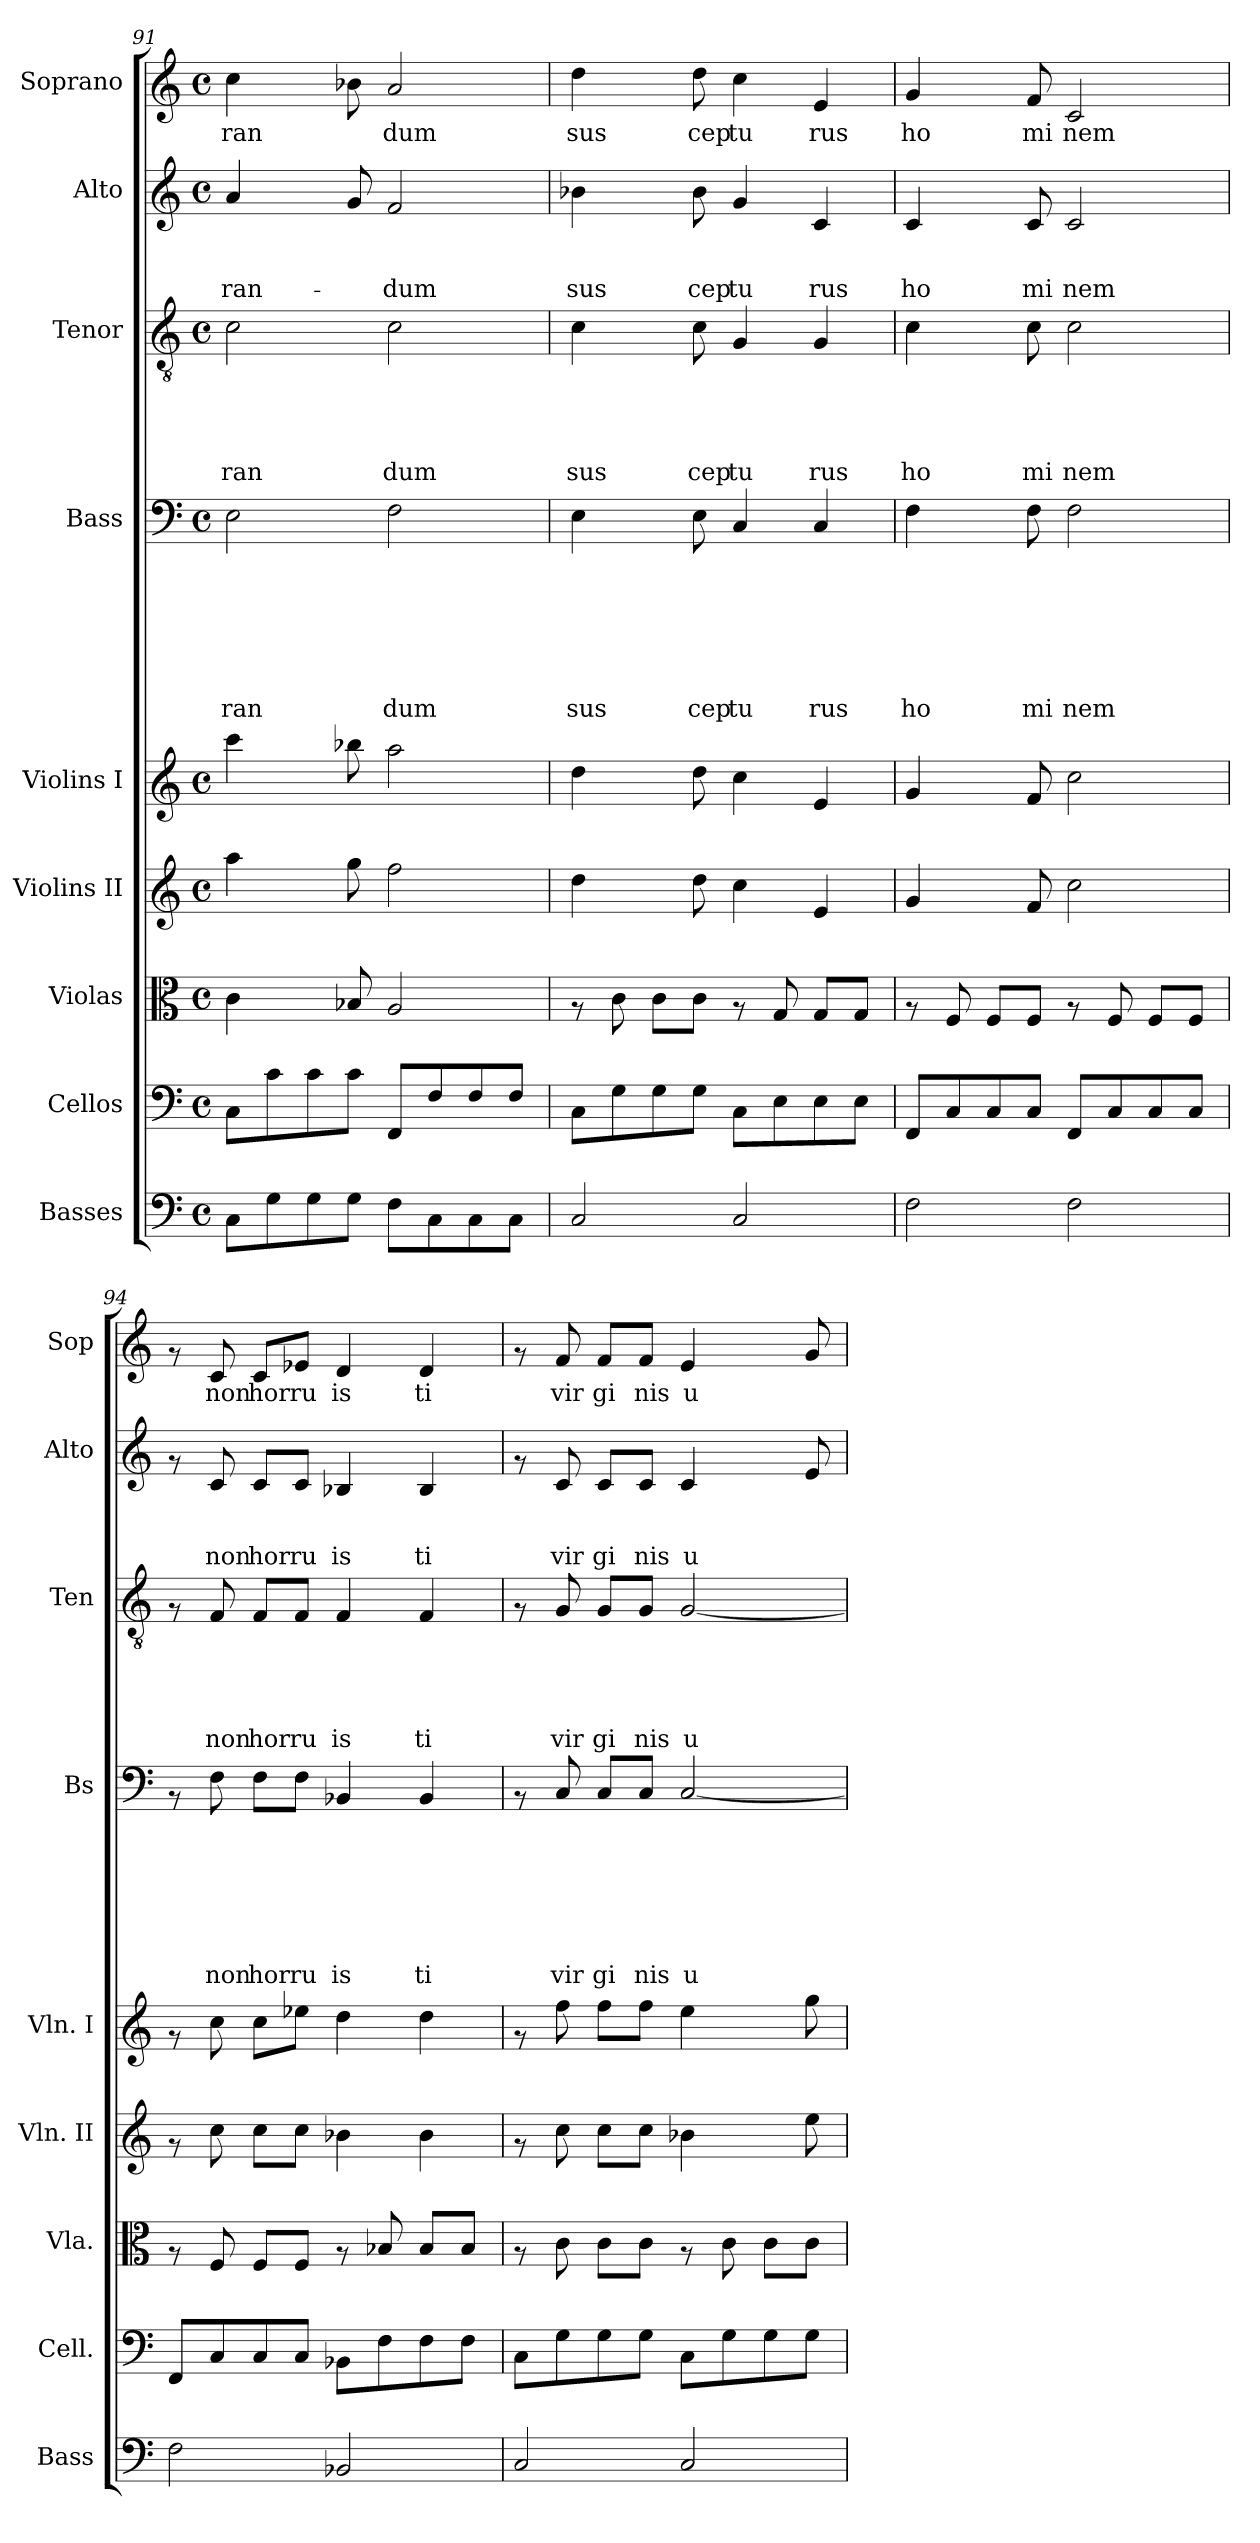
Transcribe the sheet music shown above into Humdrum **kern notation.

**kern	**kern	**kern	**kern	**kern	**kern	**text	**text	**text	**text	**text	**text	**text	**kern	**text	**text	**text	**text	**text	**kern	**text	**text	**text	**kern	**text
*part9	*part8	*part7	*part6	*part5	*part4	*part4	*part4	*part4	*part4	*part4	*part4	*part4	*part3	*part3	*part3	*part3	*part3	*part3	*part2	*part2	*part2	*part2	*part1	*part1
*staff9	*staff8	*staff7	*staff6	*staff5	*staff4	*staff4	*staff4	*staff4	*staff4	*staff4	*staff4	*staff4	*staff3	*staff3	*staff3	*staff3	*staff3	*staff3	*staff2	*staff2	*staff2	*staff2	*staff1	*staff1
*I"Basses	*I"Cellos	*I"Violas	*I"Violins II	*I"Violins I	*I"Bass	*	*	*	*	*	*	*	*I"Tenor	*	*	*	*	*	*I"Alto	*	*	*	*I"Soprano	*
*I'Bass	*I'Cell.	*I'Vla.	*I'Vln. II	*I'Vln. I	*I'Bs	*	*	*	*	*	*	*	*I'Ten	*	*	*	*	*	*I'Alto	*	*	*	*I'Sop	*
*clefF4	*clefF4	*clefC3	*clefG2	*clefG2	*clefF4	*	*	*	*	*	*	*	*clefGv2	*	*	*	*	*	*clefG2	*	*	*	*clefG2	*
*ITrd7c12	*	*	*	*	*	*	*	*	*	*	*	*	*	*	*	*	*	*	*	*	*	*	*	*
*k[]	*k[]	*k[]	*k[]	*k[]	*k[]	*	*	*	*	*	*	*	*k[]	*	*	*	*	*	*k[]	*	*	*	*k[]	*
*C:	*C:	*C:	*C:	*C:	*C:	*	*	*	*	*	*	*	*C:	*	*	*	*	*	*C:	*	*	*	*C:	*
*M4/4	*M4/4	*M4/4	*M4/4	*M4/4	*M4/4	*	*	*	*	*	*	*	*M4/4	*	*	*	*	*	*M4/4	*	*	*	*M4/4	*
*met(c)	*met(c)	*met(c)	*met(c)	*met(c)	*met(c)	*	*	*	*	*	*	*	*met(c)	*	*	*	*	*	*met(c)	*	*	*	*met(c)	*
=91	=91	=91	=91	=91	=91	=91	=91	=91	=91	=91	=91	=91	=91	=91	=91	=91	=91	=91	=91	=91	=91	=91	=91	=91
!	!	!	!	!	!	!	!	!	!	!	!	!LO:LY:b	!	!	!	!	!	!LO:LY:b	!	!	!	!LO:LY:b	!	!LO:LY:b
8CC\L	8C\L	4c\	4aa\	4ccc\	2E\	.	.	.	.	.	.	ran	2c\	.	.	.	.	ran	4a/	.	.	-ran-	4cc\	ran
8GG\	8c\	.	.	.	.	.	.	.	.	.	.	.	.	.	.	.	.	.	.	.	.	.	.	.
8GG\	8c\	8ryy	8ryy	8ryy	.	.	.	.	.	.	.	.	.	.	.	.	.	.	8ryy	.	.	.	8ryy	.
8GG\J	8c\J	8B-X/	8gg\	8bb-X\	.	.	.	.	.	.	.	.	.	.	.	.	.	.	8g/	.	.	.	8b-X\	.
!	!	!	!	!	!	!	!	!	!	!	!	!LO:LY:b	!	!	!	!	!	!LO:LY:b	!	!	!	!LO:LY:b	!	!LO:LY:b
8FF\L	8FF/L	2A/	2ff\	2aa\	2F\	.	.	.	.	.	.	dum	2c\	.	.	.	.	dum	2f/	.	.	-dum	2a/	dum
8CC\	8F/	.	.	.	.	.	.	.	.	.	.	.	.	.	.	.	.	.	.	.	.	.	.	.
8CC\	8F/	.	.	.	.	.	.	.	.	.	.	.	.	.	.	.	.	.	.	.	.	.	.	.
8CC\J	8F/J	.	.	.	.	.	.	.	.	.	.	.	.	.	.	.	.	.	.	.	.	.	.	.
!!LO:LB:g=z
=92	=92	=92	=92	=92	=92	=92	=92	=92	=92	=92	=92	=92	=92	=92	=92	=92	=92	=92	=92	=92	=92	=92	=92	=92
!	!	!	!	!	!	!	!	!	!	!	!	!LO:LY:b	!	!	!	!	!	!LO:LY:b	!	!	!	!LO:LY:b	!	!LO:LY:b
2CC/	8C\L	8rG	4dd\	4dd\	4E\	.	.	.	.	.	.	sus	4c\	.	.	.	.	sus	4b-X\	.	.	sus	4dd\	sus
.	8G\	8c\	.	.	.	.	.	.	.	.	.	.	.	.	.	.	.	.	.	.	.	.	.	.
.	8G\	8c\L	8ryy	8ryy	8ryy	.	.	.	.	.	.	.	8ryy	.	.	.	.	.	8ryy	.	.	.	8ryy	.
!	!	!	!	!	!	!	!	!	!	!	!	!LO:LY:b	!	!	!	!	!	!LO:LY:b	!	!	!	!LO:LY:b	!	!LO:LY:b
.	8G\J	8c\J	8dd\	8dd\	8E\	.	.	.	.	.	.	cep	8c\	.	.	.	.	cep	8b-\	.	.	cep	8dd\	cep
!	!	!	!	!	!	!	!	!	!	!	!	!LO:LY:b	!	!	!	!	!	!LO:LY:b	!	!	!	!LO:LY:b	!	!LO:LY:b
2CC/	8C\L	8rG	4cc\	4cc\	4C/	.	.	.	.	.	.	tu	4G/	.	.	.	.	tu	4g/	.	.	tu	4cc\	tu
.	8E\	8G/	.	.	.	.	.	.	.	.	.	.	.	.	.	.	.	.	.	.	.	.	.	.
!	!	!	!	!	!	!	!	!	!	!	!	!LO:LY:b	!	!	!	!	!	!LO:LY:b	!	!	!	!LO:LY:b	!	!LO:LY:b
.	8E\	8G/L	4e/	4e/	4C/	.	.	.	.	.	.	rus	4G/	.	.	.	.	rus	4c/	.	.	rus	4e/	rus
.	8E\J	8G/J	.	.	.	.	.	.	.	.	.	.	.	.	.	.	.	.	.	.	.	.	.	.
=93	=93	=93	=93	=93	=93	=93	=93	=93	=93	=93	=93	=93	=93	=93	=93	=93	=93	=93	=93	=93	=93	=93	=93	=93
!	!	!	!	!	!	!	!	!	!	!	!	!LO:LY:b	!	!	!	!	!	!LO:LY:b	!	!	!	!LO:LY:b	!	!LO:LY:b
2FF\	8FF/L	8rG	4g/	4g/	4F\	.	.	.	.	.	.	ho	4c\	.	.	.	.	ho	4c/	.	.	ho	4g/	ho
.	8C/	8F/	.	.	.	.	.	.	.	.	.	.	.	.	.	.	.	.	.	.	.	.	.	.
.	8C/	8F/L	8ryy	8ryy	8ryy	.	.	.	.	.	.	.	8ryy	.	.	.	.	.	8ryy	.	.	.	8ryy	.
!	!	!	!	!	!	!	!	!	!	!	!	!LO:LY:b	!	!	!	!	!	!LO:LY:b	!	!	!	!LO:LY:b	!	!LO:LY:b
.	8C/J	8F/J	8f/	8f/	8F\	.	.	.	.	.	.	mi	8c\	.	.	.	.	mi	8c/	.	.	mi	8f/	mi
!	!	!	!	!	!	!	!	!	!	!	!	!LO:LY:b	!	!	!	!	!	!LO:LY:b	!	!	!	!LO:LY:b	!	!LO:LY:b
2FF\	8FF/L	8rG	2cc\	2cc\	2F\	.	.	.	.	.	.	nem	2c\	.	.	.	.	nem	2c/	.	.	nem	2c/	nem
.	8C/	8F/	.	.	.	.	.	.	.	.	.	.	.	.	.	.	.	.	.	.	.	.	.	.
.	8C/	8F/L	.	.	.	.	.	.	.	.	.	.	.	.	.	.	.	.	.	.	.	.	.	.
.	8C/J	8F/J	.	.	.	.	.	.	.	.	.	.	.	.	.	.	.	.	.	.	.	.	.	.
=94	=94	=94	=94	=94	=94	=94	=94	=94	=94	=94	=94	=94	=94	=94	=94	=94	=94	=94	=94	=94	=94	=94	=94	=94
2FF\	8FF/L	8rG	8rf	8rf	8rAA	.	.	.	.	.	.	.	8rF	.	.	.	.	.	8rf	.	.	.	8rf	.
!	!	!	!	!	!	!	!	!	!	!	!	!LO:LY:b	!	!	!	!	!	!LO:LY:b	!	!	!	!LO:LY:b	!	!LO:LY:b
.	8C/	8F/	8cc\	8cc\	8F\	.	.	.	.	.	.	non	8F/	.	.	.	.	non	8c/	.	.	non	8c/	non
!	!	!	!	!	!	!	!	!	!	!	!	!LO:LY:b	!	!	!	!	!	!LO:LY:b	!	!	!	!LO:LY:b	!	!LO:LY:b
.	8C/	8F/L	8cc\L	8cc\L	8F\L	.	.	.	.	.	.	hor	8F/L	.	.	.	.	hor	8c/L	.	.	hor	8c/L	hor
!	!	!	!	!	!	!	!	!	!	!	!	!LO:LY:b	!	!	!	!	!	!LO:LY:b	!	!	!	!LO:LY:b	!	!LO:LY:b
.	8C/J	8F/J	8cc\J	8ee-X\J	8F\J	.	.	.	.	.	.	ru	8F/J	.	.	.	.	ru	8c/J	.	.	ru	8e-X/J	ru
!	!	!	!	!	!	!	!	!	!	!	!	!LO:LY:b	!	!	!	!	!	!LO:LY:b	!	!	!	!LO:LY:b	!	!LO:LY:b
2BBB-X/	8BB-X\L	8rG	4b-X\	4dd\	4BB-X/	.	.	.	.	.	.	is	4F/	.	.	.	.	is	4B-X/	.	.	is	4d/	is
.	8F\	8B-X/	.	.	.	.	.	.	.	.	.	.	.	.	.	.	.	.	.	.	.	.	.	.
!	!	!	!	!	!	!	!	!	!	!	!	!LO:LY:b	!	!	!	!	!	!LO:LY:b	!	!	!	!LO:LY:b	!	!LO:LY:b
.	8F\	8B-/L	4b-\	4dd\	4BB-/	.	.	.	.	.	.	ti	4F/	.	.	.	.	ti	4B-/	.	.	ti	4d/	ti
.	8F\J	8B-/J	.	.	.	.	.	.	.	.	.	.	.	.	.	.	.	.	.	.	.	.	.	.
=95	=95	=95	=95	=95	=95	=95	=95	=95	=95	=95	=95	=95	=95	=95	=95	=95	=95	=95	=95	=95	=95	=95	=95	=95
2CC/	8C\L	8rG	8rf	8rf	8rAA	.	.	.	.	.	.	.	8rF	.	.	.	.	.	8rf	.	.	.	8rf	.
!	!	!	!	!	!	!	!	!	!	!	!	!LO:LY:b	!	!	!	!	!	!LO:LY:b	!	!	!	!LO:LY:b	!	!LO:LY:b
.	8G\	8c\	8cc\	8ff\	8C/	.	.	.	.	.	.	vir	8G/	.	.	.	.	vir	8c/	.	.	vir	8f/	vir
!	!	!	!	!	!	!	!	!	!	!	!	!LO:LY:b	!	!	!	!	!	!LO:LY:b	!	!	!	!LO:LY:b	!	!LO:LY:b
.	8G\	8c\L	8cc\L	8ff\L	8C/L	.	.	.	.	.	.	gi	8G/L	.	.	.	.	gi	8c/L	.	.	gi	8f/L	gi
!	!	!	!	!	!	!	!	!	!	!	!	!LO:LY:b	!	!	!	!	!	!LO:LY:b	!	!	!	!LO:LY:b	!	!LO:LY:b
.	8G\J	8c\J	8cc\J	8ff\J	8C/J	.	.	.	.	.	.	nis	8G/J	.	.	.	.	nis	8c/J	.	.	nis	8f/J	nis
!	!	!	!	!	!	!	!	!	!	!	!	!LO:LY:b	!	!	!	!	!	!LO:LY:b	!	!	!	!LO:LY:b	!	!LO:LY:b
2CC/	8C\L	8rG	4b-X\	4ee\	[>2C/	.	.	.	.	.	.	u	[>2G/	.	.	.	.	u	4c/	.	.	u	4e/	u
.	8G\	8c\	.	.	.	.	.	.	.	.	.	.	.	.	.	.	.	.	.	.	.	.	.	.
.	8G\	8c\L	8ryy	8ryy	.	.	.	.	.	.	.	.	.	.	.	.	.	.	8ryy	.	.	.	8ryy	.
.	8G\J	8c\J	8ee\	8gg\	.	.	.	.	.	.	.	.	.	.	.	.	.	.	8e/	.	.	.	8g/	.
=	=	=	=	=	=	=	=	=	=	=	=	=	=	=	=	=	=	=	=	=	=	=	=	=
*-	*-	*-	*-	*-	*-	*-	*-	*-	*-	*-	*-	*-	*-	*-	*-	*-	*-	*-	*-	*-	*-	*-	*-	*-
